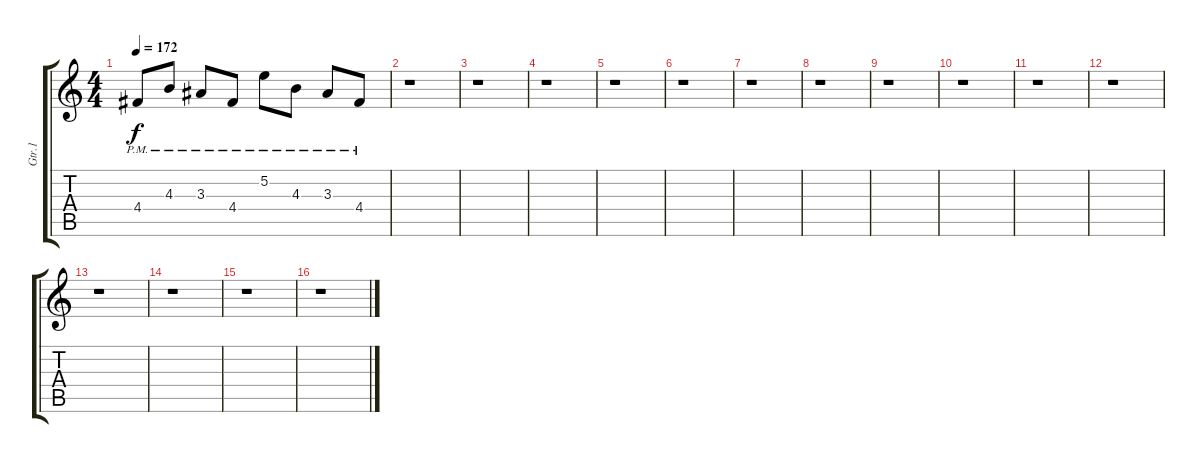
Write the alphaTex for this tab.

\track ("Gtr.1" "Gtr.1") {instrument distortionguitar}
\staff {score tabs}
\tuning (E4 B3 G3 D3 A2 E2) {hide}
\ts (4 4)
\tempo 172
\clef g2
\ks c
4.4{pm}.8{dy f} 4.3{pm}.8 3.3{pm}.8 4.4{pm}.8 5.2{pm}.8 4.3{pm}.8 3.3{pm}.8 4.4{pm}.8 |
r.1 |
r.1 |
r.1 |
r.1 |
r.1 |
r.1 |
r.1 |
r.1 |
r.1 |
r.1 |
r.1 |
r.1 |
r.1 |
r.1 |
r.1
